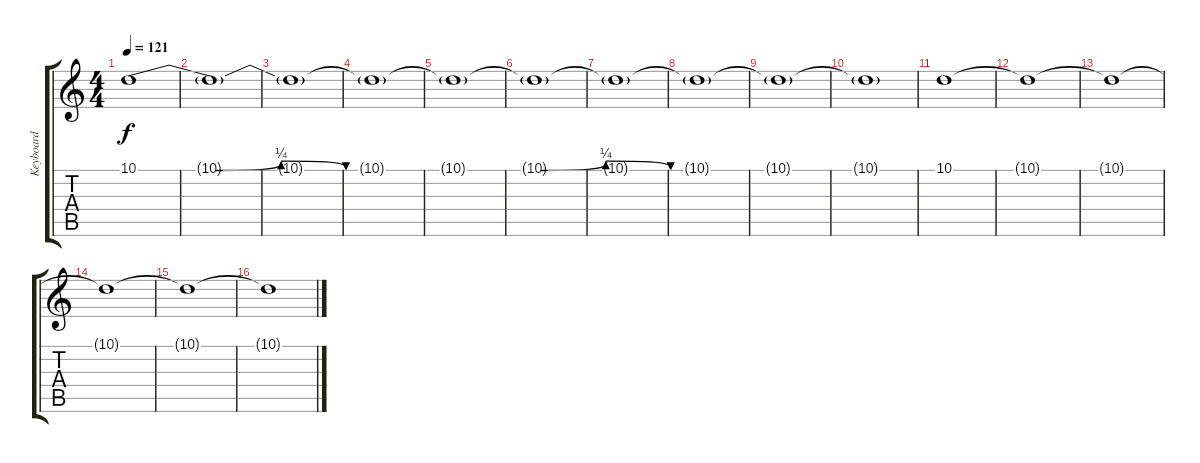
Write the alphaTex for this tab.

\track ("Keyboard" "Keyboard") {instrument pad2warm}
\staff {score tabs}
\tuning (E4 B3 G3 D3 A2 E2) {hide}
\ts (4 4)
\tempo 121
\clef g2
\ks c
10.1{be (custom 0 0 6 0 11 1 16 0 31 0 36 1 41 0 60 0)}.1{dy f instrument pad2warm} |
10.1{t}.1 |
10.1{t}.1 |
10.1{t}.1 |
10.1{t}.1 |
10.1{t}.1 |
10.1{t}.1 |
10.1{t}.1{volume 6} |
10.1{t}.1 |
10.1{t}.1 |
10.1.1{volume 8} |
10.1{t}.1 |
10.1{t}.1 |
10.1{t}.1 |
10.1{t}.1 |
10.1{t}.1
